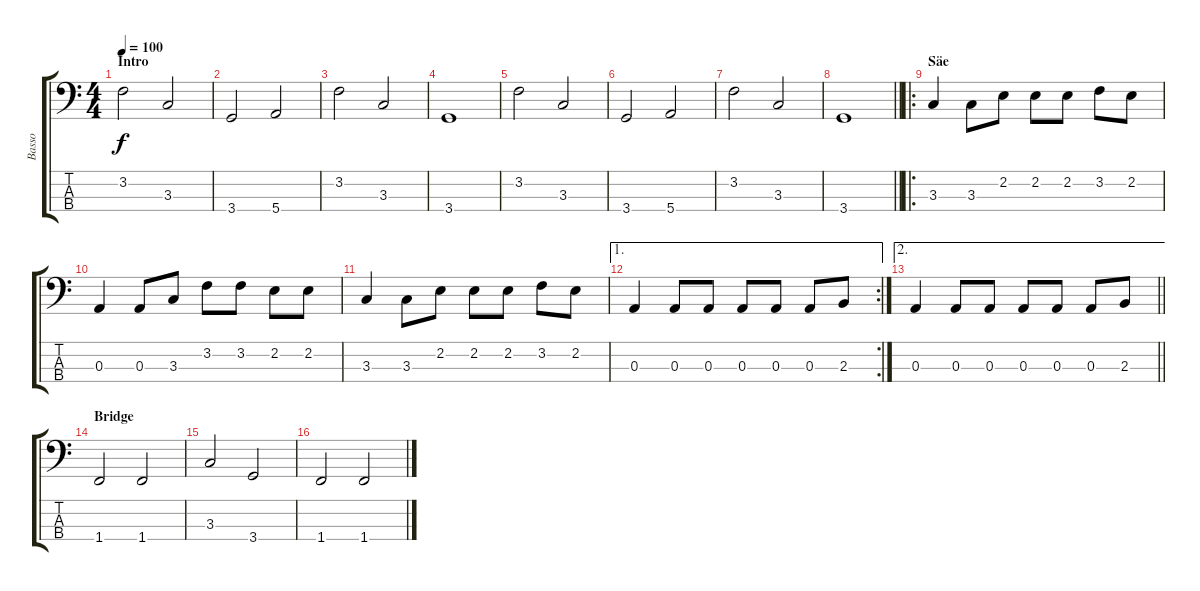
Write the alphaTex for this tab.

\track ("Basso" "Basso") {instrument electricbasspick}
\staff {score tabs}
\tuning (G2 D2 A1 E1) {hide}
\ts (4 4)
\section ("" "Intro")
\tempo 100
\clef f4
\ks c
3.2.2{dy f instrument electricbasspick} 3.3.2 |
3.4.2 5.4.2 |
3.2.2 3.3.2 |
3.4.1 |
3.2.2 3.3.2 |
3.4.2 5.4.2 |
3.2.2 3.3.2 |
\barLineRight lightlight
3.4.1 |
\ro
\section ("" "Säe")
3.3.4 3.3.8 2.2.8 2.2.8 2.2.8 3.2.8 2.2.8 |
0.3.4 0.3.8 3.3.8 3.2.8 3.2.8 2.2.8 2.2.8 |
3.3.4 3.3.8 2.2.8 2.2.8 2.2.8 3.2.8 2.2.8 |
\ae 1
\rc 2
0.3.4 0.3.8 0.3.8 0.3.8 0.3.8 0.3.8 2.3.8 |
\ae 2
\barLineRight lightlight
0.3.4 0.3.8 0.3.8 0.3.8 0.3.8 0.3.8 2.3.8 |
\section ("" "Bridge")
1.4.2 1.4.2 |
3.3.2 3.4.2 |
1.4.2 1.4.2
